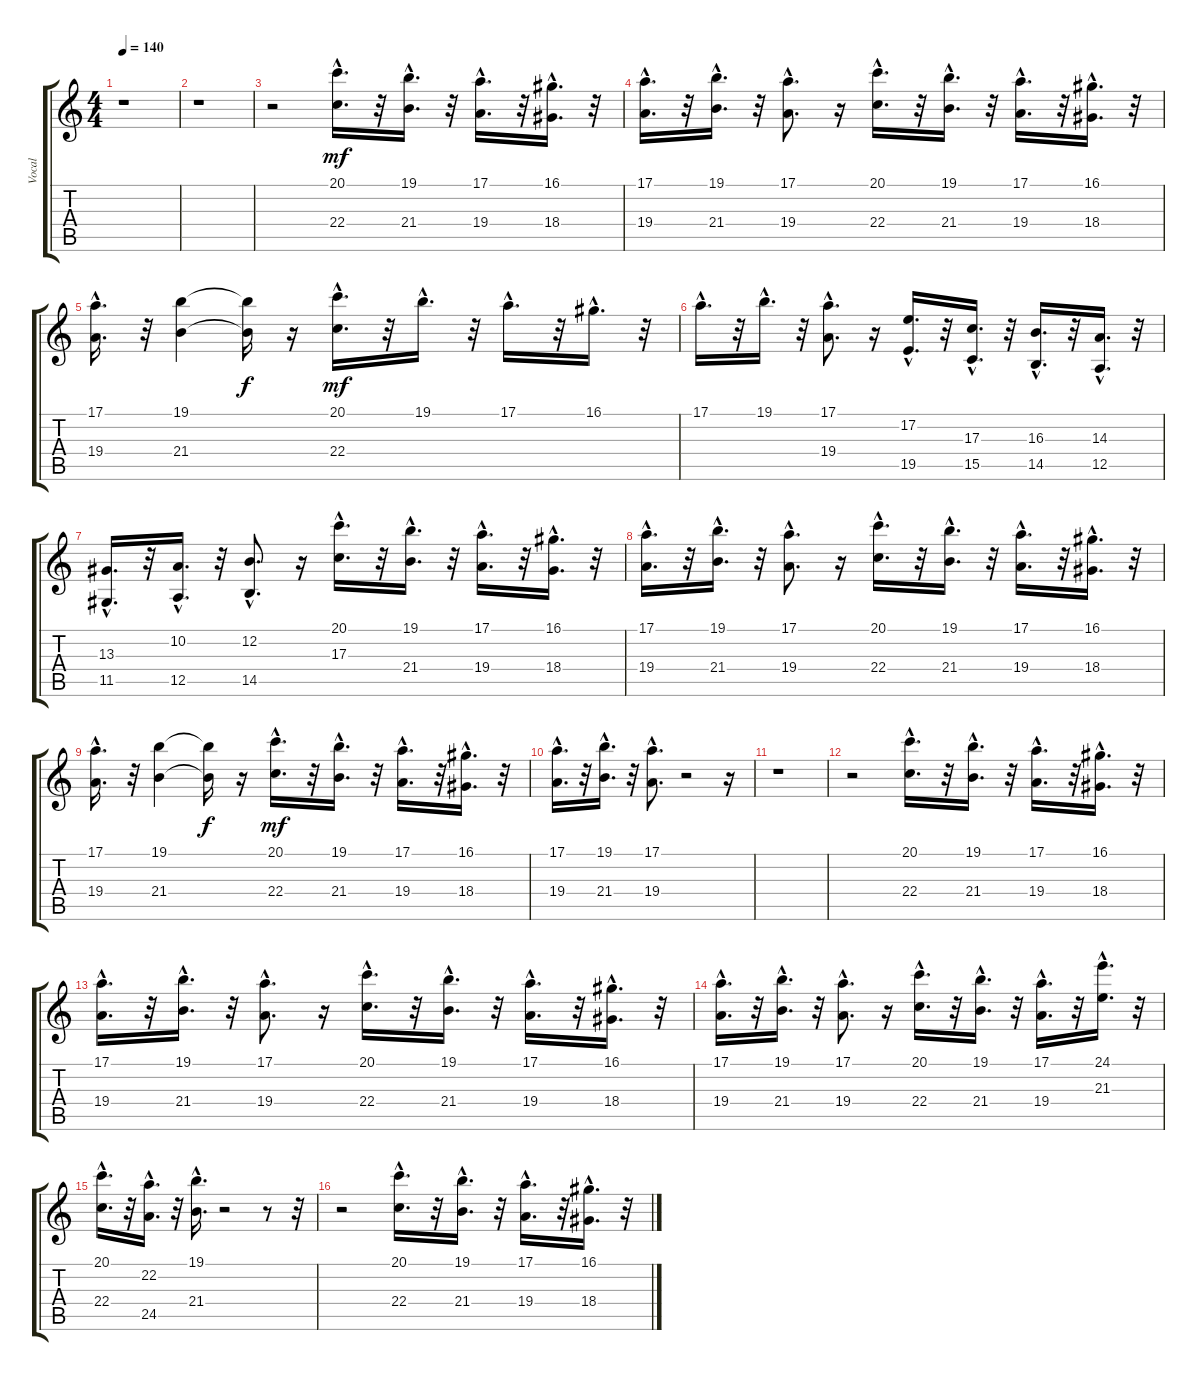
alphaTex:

\track ("Vocal" "Vocal") {instrument pad4choir}
\staff {score tabs}
\tuning (E4 B3 G3 D3 A2 E2) {hide}
\ts (4 4)
\tempo 140
\clef g2
\ks c
r.1{dy mf} |
r.1 |
r.2 (20.1{hac} 22.4{hac}).16{d} r.32 (19.1{hac} 21.4{hac}).16{d} r.32 (17.1{hac} 19.4{hac}).16{d} r.32 (16.1{hac} 18.4{hac}).16{d} r.32 |
(17.1{hac} 19.4{hac}).16{d} r.32 (19.1{hac} 21.4{hac}).16{d} r.32 (17.1{hac} 19.4{hac}).8{d} r.16 (20.1{hac} 22.4{hac}).16{d} r.32 (19.1{hac} 21.4{hac}).16{d} r.32 (17.1{hac} 19.4{hac}).16{d} r.32 (16.1{hac} 18.4{hac}).16{d} r.32 |
(17.1{hac} 19.4{hac}).16{d} r.32 (19.1 21.4).4 (19.1{t} 21.4{t}).16{dy f} r.16 (20.1{hac} 22.4{hac}).16{d dy mf} r.32 19.1{hac}.16{d} r.32 17.1{hac}.16{d} r.32 16.1{hac}.16{d} r.32 |
17.1{hac}.16{d} r.32 19.1{hac}.16{d} r.32 (17.1{hac} 19.4{hac}).8{d} r.16 (17.2{hac} 19.5{hac}).16{d} r.32 (17.3{hac} 15.5{hac}).16{d} r.32 (16.3{hac} 14.5{hac}).16{d} r.32 (14.3{hac} 12.5{hac}).16{d} r.32 |
(13.3{hac} 11.5{hac}).16{d} r.32 (10.2{hac} 12.5{hac}).16{d} r.32 (12.2{hac} 14.5{hac}).8{d} r.16 (20.1{hac} 17.3{hac}).16{d} r.32 (19.1{hac} 21.4{hac}).16{d} r.32 (17.1{hac} 19.4{hac}).16{d} r.32 (16.1{hac} 18.4{hac}).16{d} r.32 |
(17.1{hac} 19.4{hac}).16{d} r.32 (19.1{hac} 21.4{hac}).16{d} r.32 (17.1{hac} 19.4{hac}).8{d} r.16 (20.1{hac} 22.4{hac}).16{d} r.32 (19.1{hac} 21.4{hac}).16{d} r.32 (17.1{hac} 19.4{hac}).16{d} r.32 (16.1{hac} 18.4{hac}).16{d} r.32 |
(17.1{hac} 19.4{hac}).16{d} r.32 (19.1 21.4).4 (19.1{t} 21.4{t}).16{dy f} r.16 (20.1{hac} 22.4{hac}).16{d dy mf} r.32 (19.1{hac} 21.4{hac}).16{d} r.32 (17.1{hac} 19.4{hac}).16{d} r.32 (16.1{hac} 18.4{hac}).16{d} r.32 |
(17.1{hac} 19.4{hac}).16{d} r.32 (19.1{hac} 21.4{hac}).16{d} r.32 (17.1{hac} 19.4{hac}).8{d} r.2 r.16 |
r.1 |
r.2 (20.1{hac} 22.4{hac}).16{d} r.32 (19.1{hac} 21.4{hac}).16{d} r.32 (17.1{hac} 19.4{hac}).16{d} r.32 (16.1{hac} 18.4{hac}).16{d} r.32 |
(17.1{hac} 19.4{hac}).16{d} r.32 (19.1{hac} 21.4{hac}).16{d} r.32 (17.1{hac} 19.4{hac}).8{d} r.16 (20.1{hac} 22.4{hac}).16{d} r.32 (19.1{hac} 21.4{hac}).16{d} r.32 (17.1{hac} 19.4{hac}).16{d} r.32 (16.1{hac} 18.4{hac}).16{d} r.32 |
(17.1{hac} 19.4{hac}).16{d} r.32 (19.1{hac} 21.4{hac}).16{d} r.32 (17.1{hac} 19.4{hac}).8{d} r.16 (20.1{hac} 22.4{hac}).16{d} r.32 (19.1{hac} 21.4{hac}).16{d} r.32 (17.1{hac} 19.4{hac}).16{d} r.32 (24.1{hac} 21.3{hac}).16{d} r.32 |
(20.1{hac} 22.4{hac}).16{d} r.32 (22.2{hac} 24.5{hac}).16{d} r.32 (19.1{hac} 21.4{hac}).16{d} r.2 r.8 r.32 |
r.2 (20.1{hac} 22.4{hac}).16{d} r.32 (19.1{hac} 21.4{hac}).16{d} r.32 (17.1{hac} 19.4{hac}).16{d} r.32 (16.1{hac} 18.4{hac}).16{d} r.32
